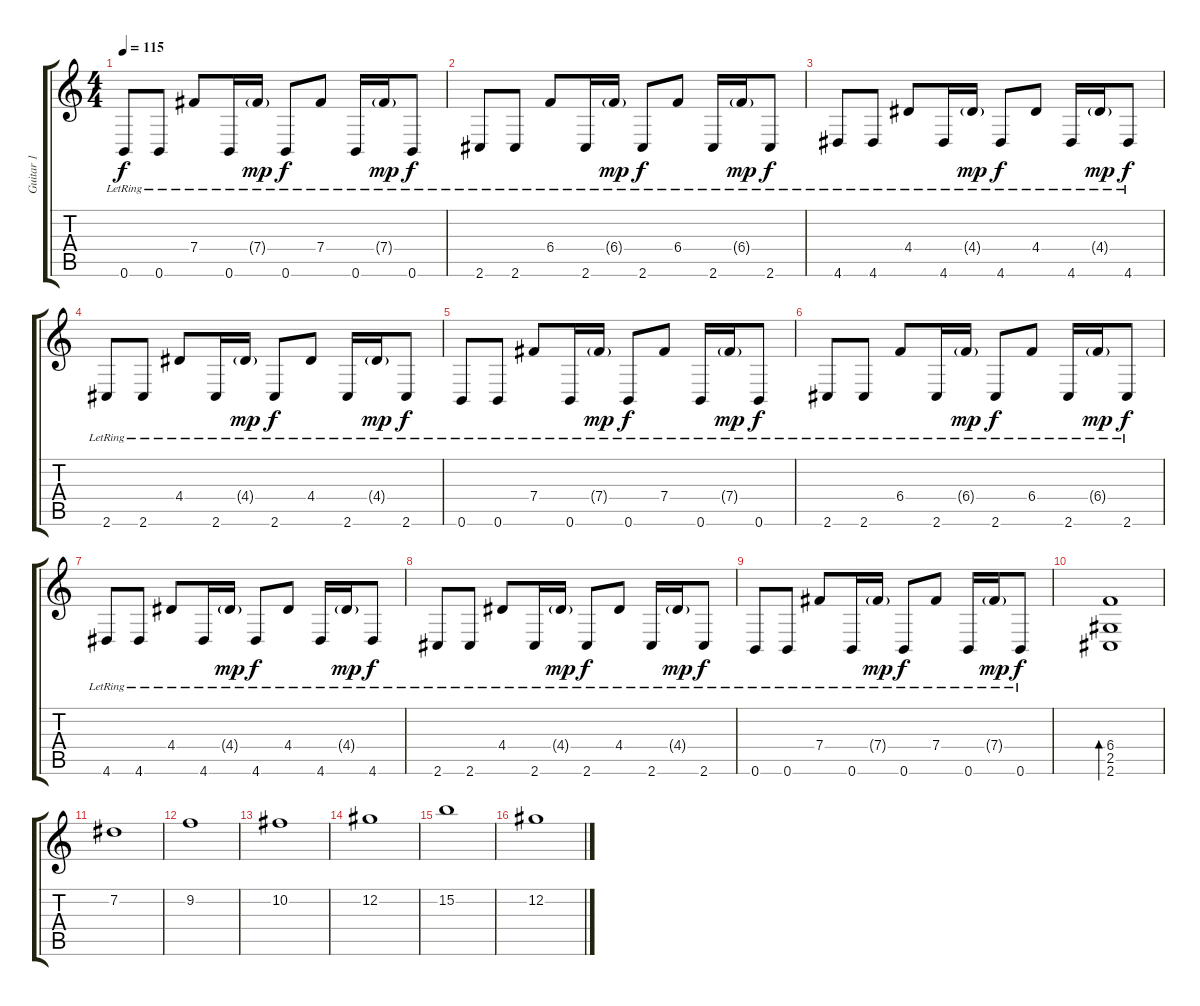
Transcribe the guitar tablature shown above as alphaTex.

\track ("Guitar 1" "Guitar 1") {instrument distortionguitar}
\staff {score tabs}
\tuning (Db4 Ab3 E3 B2 Gb2 B1) {hide}
\ts (4 4)
\tempo 115
\clef g2
\ks c
0.6{lr}.8{dy f} 0.6{lr}.8 7.4{lr}.8 0.6{lr}.16 7.4{g lr}.16{dy mp} 0.6{lr}.8{dy f} 7.4{lr}.8 0.6{lr}.16 7.4{g lr}.16{dy mp} 0.6{lr}.8{dy f} |
2.6{lr}.8 2.6{lr}.8 6.4{lr}.8 2.6{lr}.16 6.4{g lr}.16{dy mp} 2.6{lr}.8{dy f} 6.4{lr}.8 2.6{lr}.16 6.4{g lr}.16{dy mp} 2.6{lr}.8{dy f} |
4.6{lr}.8 4.6{lr}.8 4.4{lr}.8 4.6{lr}.16 4.4{g lr}.16{dy mp} 4.6{lr}.8{dy f} 4.4{lr}.8 4.6{lr}.16 4.4{g lr}.16{dy mp} 4.6{lr}.8{dy f} |
2.6{lr}.8 2.6{lr}.8 4.4{lr}.8 2.6{lr}.16 4.4{g lr}.16{dy mp} 2.6{lr}.8{dy f} 4.4{lr}.8 2.6{lr}.16 4.4{g lr}.16{dy mp} 2.6{lr}.8{dy f} |
0.6{lr}.8 0.6{lr}.8 7.4{lr}.8 0.6{lr}.16 7.4{g lr}.16{dy mp} 0.6{lr}.8{dy f} 7.4{lr}.8 0.6{lr}.16 7.4{g lr}.16{dy mp} 0.6{lr}.8{dy f} |
2.6{lr}.8 2.6{lr}.8 6.4{lr}.8 2.6{lr}.16 6.4{g lr}.16{dy mp} 2.6{lr}.8{dy f} 6.4{lr}.8 2.6{lr}.16 6.4{g lr}.16{dy mp} 2.6{lr}.8{dy f} |
4.6{lr}.8 4.6{lr}.8 4.4{lr}.8 4.6{lr}.16 4.4{g lr}.16{dy mp} 4.6{lr}.8{dy f} 4.4{lr}.8 4.6{lr}.16 4.4{g lr}.16{dy mp} 4.6{lr}.8{dy f} |
2.6{lr}.8 2.6{lr}.8 4.4{lr}.8 2.6{lr}.16 4.4{g lr}.16{dy mp} 2.6{lr}.8{dy f} 4.4{lr}.8 2.6{lr}.16 4.4{g lr}.16{dy mp} 2.6{lr}.8{dy f} |
0.6{lr}.8 0.6{lr}.8 7.4{lr}.8 0.6{lr}.16 7.4{g lr}.16{dy mp} 0.6{lr}.8{dy f} 7.4{lr}.8 0.6{lr}.16 7.4{g lr}.16{dy mp} 0.6{lr}.8{dy f} |
(6.4 2.5 2.6).1{bd 240} |
7.2.1{instrument overdrivenguitar} |
9.2.1 |
10.2.1 |
12.2.1 |
15.2.1 |
12.2.1
